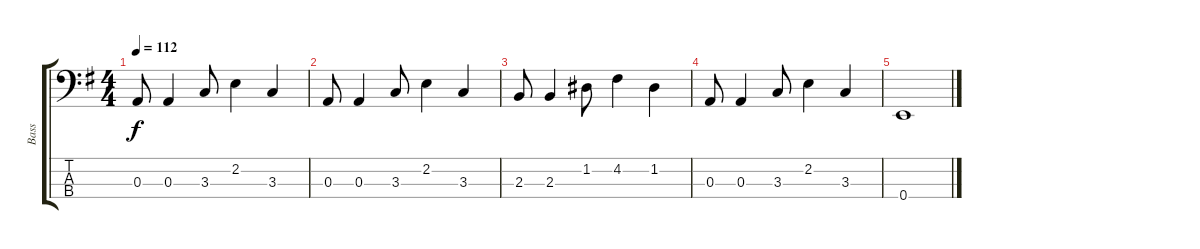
\track ("Bass" "Bass") {instrument acousticbass}
\staff {score tabs}
\tuning (G2 D2 A1 E1) {hide}
\ts (4 4)
\tempo 112
\clef f4
\ks g
0.3.8{dy f} 0.3.4 3.3.8 2.2.4 3.3.4 |
0.3.8 0.3.4 3.3.8 2.2.4 3.3.4 |
2.3.8 2.3.4 1.2.8 4.2.4 1.2.4 |
0.3.8 0.3.4 3.3.8 2.2.4 3.3.4 |
0.4.1
